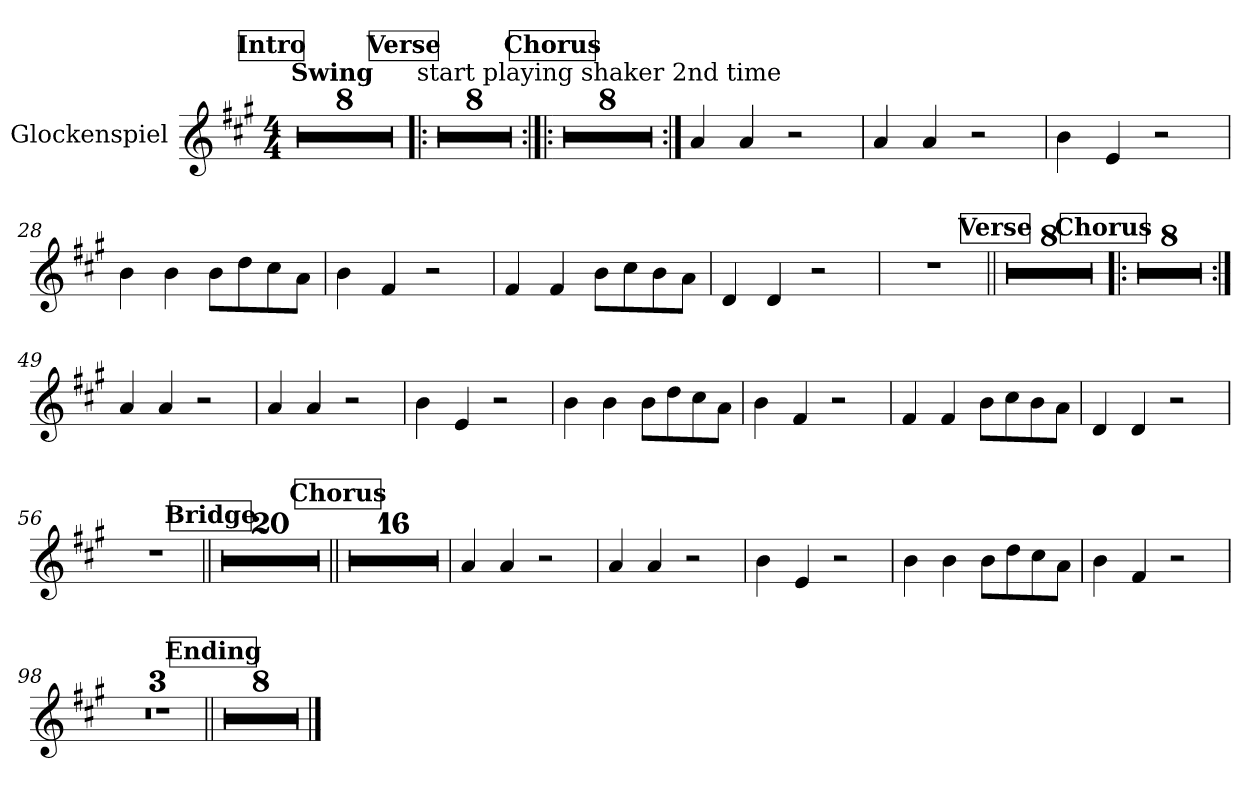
**kern
*part1
*staff1
*I"Glockenspiel
*I'Glock.
*clefG2
*ITrd-14c-24
*k[f#c#g#]
*M4/4
*MM136
!!LO:REH:place=s1:a:B:fs=14:t=Intro
=1
!LO:TX:B:t=Swing
1r
=2
1r
=3
1r
=4
1r
=5
1r
=6
1r
=7
1r
=8
1r
!!LO:REH:place=s1:a:B:fs=14:t=Verse
=9!|:
!LO:TX:t=start playing shaker 2nd time
1r
=10
1r
=11
1r
=12
1r
=13
1r
=14
1r
=15
1r
!!LO:LB:g=z
=16
1r
!!LO:REH:place=s1:a:B:fs=14:t=Chorus
=17:|!|:
1r
=18
1r
=19
1r
=20
1r
=21
1r
=22
1r
=23
1r
=24
1r
=25:|!
4aaa/
4aaa/
2r
=26
4aaa/
4aaa/
2r
=27
4bbb\
4eee/
2r
!!LO:LB:g=z
=28
4bbb\
4bbb\
8bbb\L
8dddd\
8cccc#\
8aaa\J
=29
4bbb\
4fff#/
2r
=30
4fff#/
4fff#/
8bbb\L
8cccc#\
8bbb\
8aaa\J
=31
4ddd/
4ddd/
2r
=32
1r
!!LO:REH:place=s1:a:B:fs=14:t=Verse
=33||
1r
=34
1r
=35
1r
=36
1r
=37
1r
!!LO:LB:g=z
=38
1r
=39
1r
=40
1r
!!LO:REH:place=s1:a:B:fs=14:t=Chorus
=41!|:
1r
=42
1r
=43
1r
=44
1r
=45
1r
=46
1r
=47
1r
=48
1r
=49:|!
4aaa/
4aaa/
2r
=50
4aaa/
4aaa/
2r
!!LO:LB:g=z
=51
4bbb\
4eee/
2r
=52
4bbb\
4bbb\
8bbb\L
8dddd\
8cccc#\
8aaa\J
=53
4bbb\
4fff#/
2r
=54
4fff#/
4fff#/
8bbb\L
8cccc#\
8bbb\
8aaa\J
=55
4ddd/
4ddd/
2r
=56
1r
!!LO:REH:place=s1:a:B:fs=14:t=Bridge
=57||
1r
=58
1r
=59
1r
=60
1r
!!LO:LB:g=z
=61
1r
=62
1r
=63
1r
=64
1r
=65
1r
=66
1r
=67
1r
=68
1r
=69
1r
=70
1r
=71
1r
=72
1r
=73
1r
=74
1r
=75
1r
=76
1r
!!LO:REH:place=s1:a:B:fs=14:t=Chorus
=77||
1r
!!LO:LB:g=z
=78
1r
=79
1r
=80
1r
=81
1r
=82
1r
=83
1r
=84
1r
=85
1r
=86
1r
=87
1r
=88
1r
=89
1r
=90
1r
=91
1r
=92
1r
!!LO:LB:g=z
=93
4aaa/
4aaa/
2r
=94
4aaa/
4aaa/
2r
=95
4bbb\
4eee/
2r
=96
4bbb\
4bbb\
8bbb\L
8dddd\
8cccc#\
8aaa\J
=97
4bbb\
4fff#/
2r
=98
1r
=99
1r
=100
1r
!!LO:REH:place=s1:a:B:fs=14:t=Ending
=101||
1r
=102
1r
!!LO:LB:g=z
=103
1r
=104
1r
=105
1r
=106
1r
=107
1r
=108
1r
==
*-
